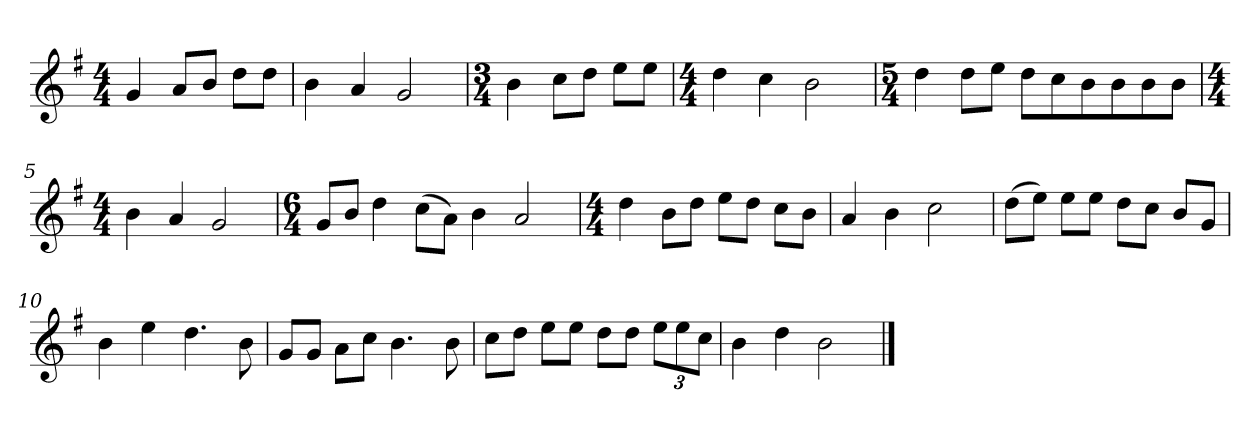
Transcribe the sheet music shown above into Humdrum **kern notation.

**kern
*part1
*staff1
*k[f#]
*M4/4
*MM120
=
4g
8aL
8bJ
8ddL
8ddJ
=1
4b
4a
2g
=2
*M3/4
4b
8ccL
8ddJ
8eeL
8eeJ
=3
*M4/4
4dd
4cc
2b
=4
*M5/4
4dd
8ddL
8eeJ
8ddL
8cc
8b
8b
8b
8bJ
=5
*M4/4
4b
4a
2g
=6
*M6/4
8gL
8bJ
4dd
(8ccL
8aJ)
4b
2a
=7
*M4/4
4dd
8bL
8ddJ
8eeL
8ddJ
8ccL
8bJ
=8
4a
4b
2cc
=9
(8ddL
8eeJ)
8eeL
8eeJ
8ddL
8ccJ
8bL
8gJ
=10
4b
4ee
4.dd
8b
=11
8gL
8gJ
8aL
8ccJ
4.b
8b
=12
8ccL
8ddJ
8eeL
8eeJ
8ddL
8ddJ
12eeL
12ee
12ccJ
=13
4b
4dd
2b
==
*-
